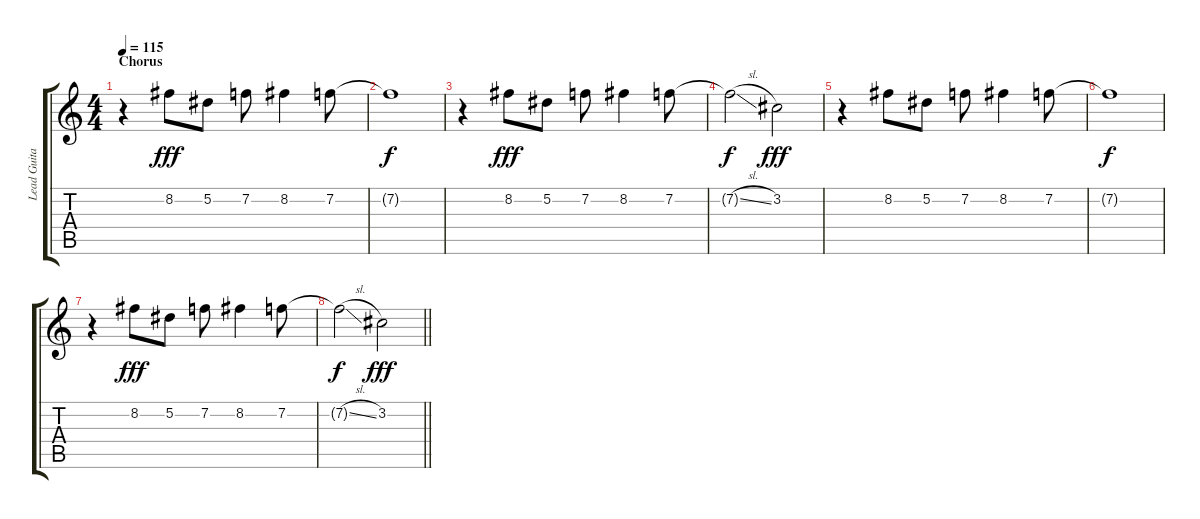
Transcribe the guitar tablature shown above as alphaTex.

\track ("Lead Guitar" "Lead Guita") {instrument distortionguitar}
\staff {score tabs}
\tuning (Eb4 Bb3 Gb3 Db3 Ab2 Db2) {hide}
\ts (4 4)
\section ("" "Chorus")
\tempo 115
\clef g2
\ks c
r.4{dy f} 8.2.8{dy fff} 5.2.8 7.2.8 8.2.4 7.2.8 |
7.2{t}.1{dy f} |
r.4 8.2.8{dy fff} 5.2.8 7.2.8 8.2.4 7.2.8 |
7.2{sl t}.2{dy f} 3.2.2{dy fff} |
r.4 8.2.8 5.2.8 7.2.8 8.2.4 7.2.8 |
7.2{t}.1{dy f} |
r.4 8.2.8{dy fff} 5.2.8 7.2.8 8.2.4 7.2.8 |
\barLineRight lightlight
7.2{sl t}.2{dy f} 3.2.2{dy fff}
